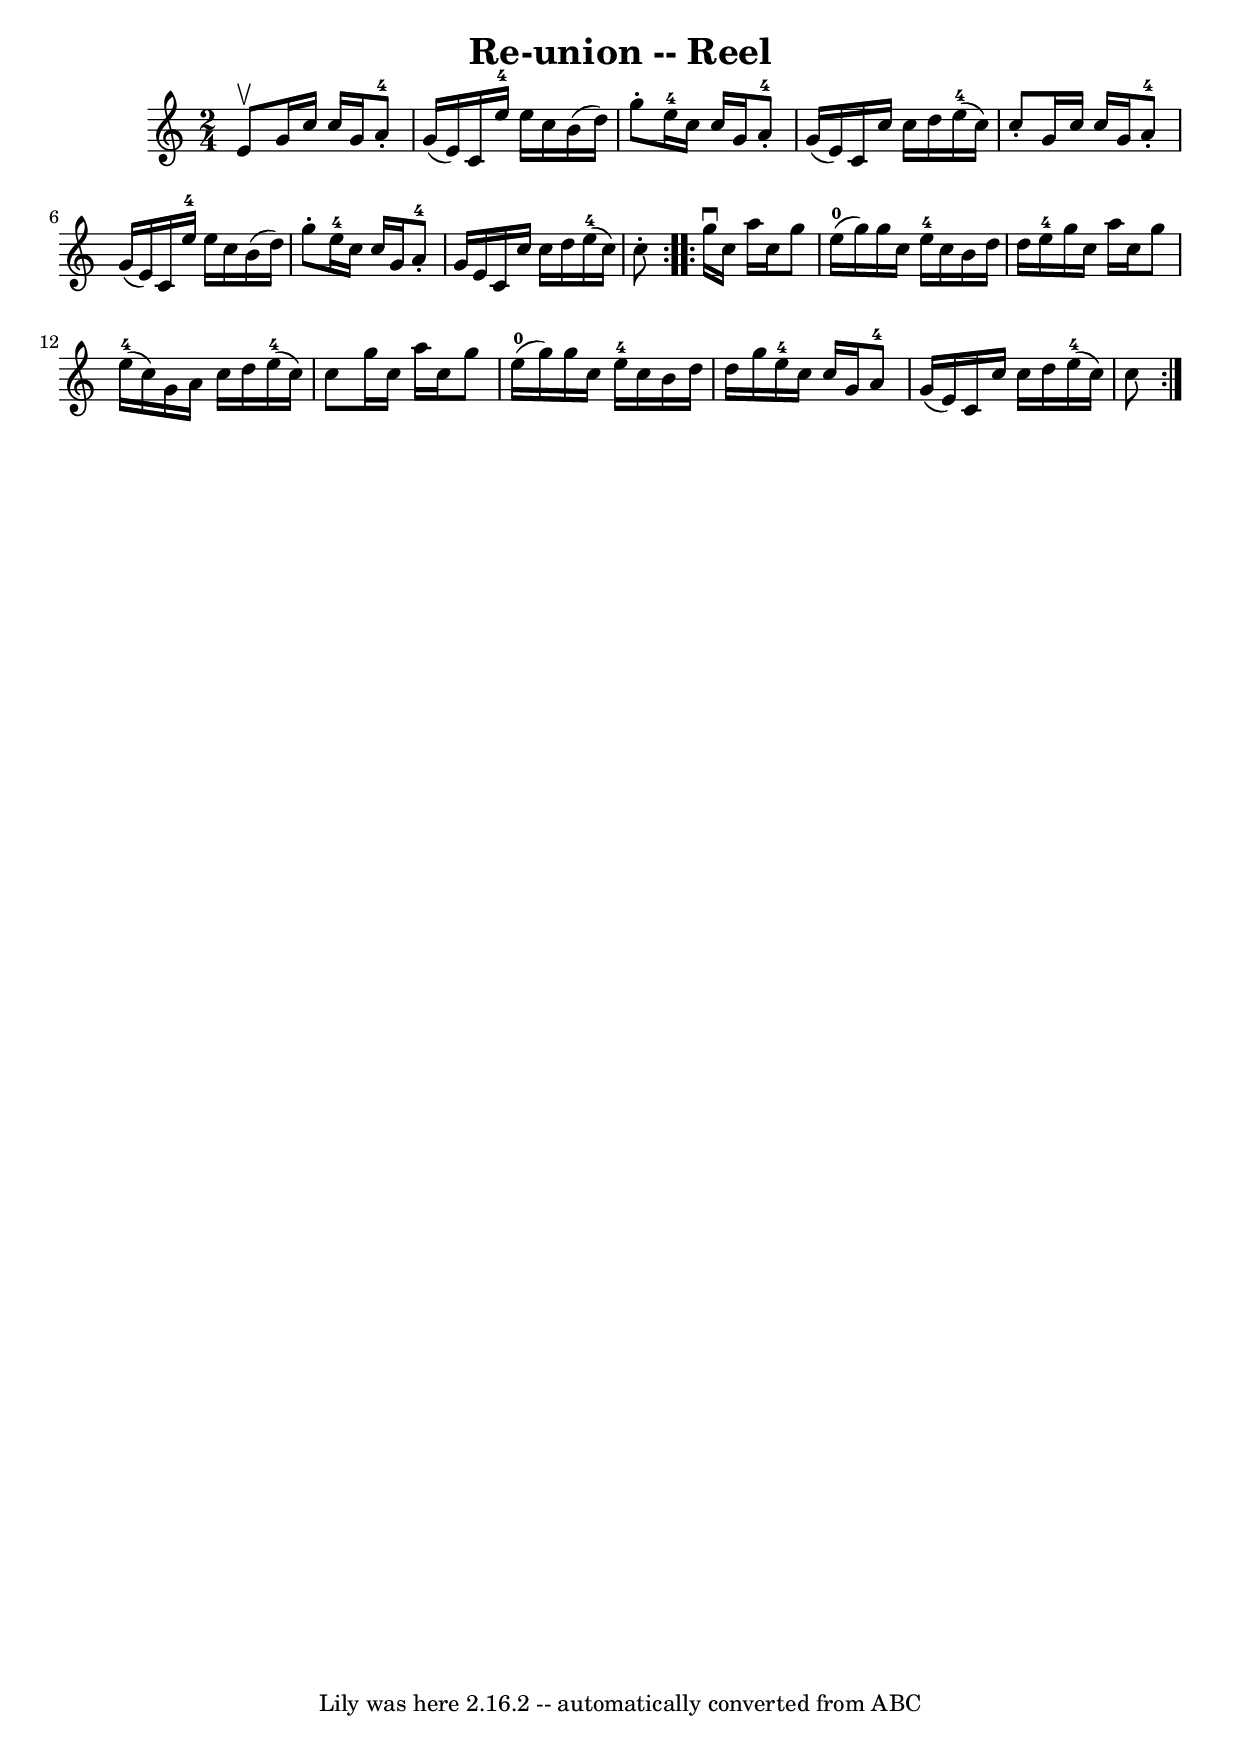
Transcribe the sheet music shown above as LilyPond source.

\version "2.16.2"
\include "Mammoth.ily"
\header {
  %% book = "Ryan's Mammoth Collection"
  crossRefNumber = "1"
  footnotes = "\\\\288"
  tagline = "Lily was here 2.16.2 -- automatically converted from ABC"
  title = "Re-union -- Reel"

}
voicedefault =  {



  \repeat volta 2 {

    \time 2/4 
    \key c \major
    e'8^\upbow |
    g'16 c''16 c''16    
    g'16 a'8-4-. g'16 (e'16)   |
    c'16 e''16-4   
    e''16 c''16 b'16 (d''16) g''8 -.   |
    e''16-4   
    c''16 c''16 g'16 a'8-4-. g'16 (e'16)   |
    
    c'16 c''16 c''16 d''16 e''16-4(c''16) c''8 -.   
    |
    g'16 c''16 c''16 g'16 a'8-4-. g'16 (e'16) 
    |
    c'16 e''16-4 e''16 c''16 b'16 (d''16) g''8 -.   |
    e''16-4 c''16 c''16 g'16 a'8-4-. g'16    
    e'16    |
    c'16 c''16 c''16 d''16 e''16-4(c''16 
    ) c''8 -.   
  }     
  \repeat volta 2 {
    g''16^\downbow c''16 a''16    
    c''16 g''8 e''16-0(g''16)   |
    g''16 c''16 e''16 -4 c''16 b'16 d''16 d''16 e''16-4   |
    g''16    
    c''16 a''16 c''16 g''8 e''16-4(c''16)   |
    
    g'16 a'16 c''16 d''16 e''16-4(c''16) c''8    |
    
    g''16 c''16 a''16 c''16 g''8 e''16-0(g''16)   
    |
    g''16 c''16 e''16-4 c''16 b'16 d''16 d''16    
    g''16    |
    e''16-4 c''16 c''16 g'16 a'8-4 g'16 
    (e'16)   |
    c'16 c''16 c''16 d''16 e''16-4(
    c''16) c''8    
  }   

}

\score{
  <<

    \context Staff="default"
    {
      \voicedefault 
      
    }

  >>
  \layout {
    
  }
  \midi {
  }

}
